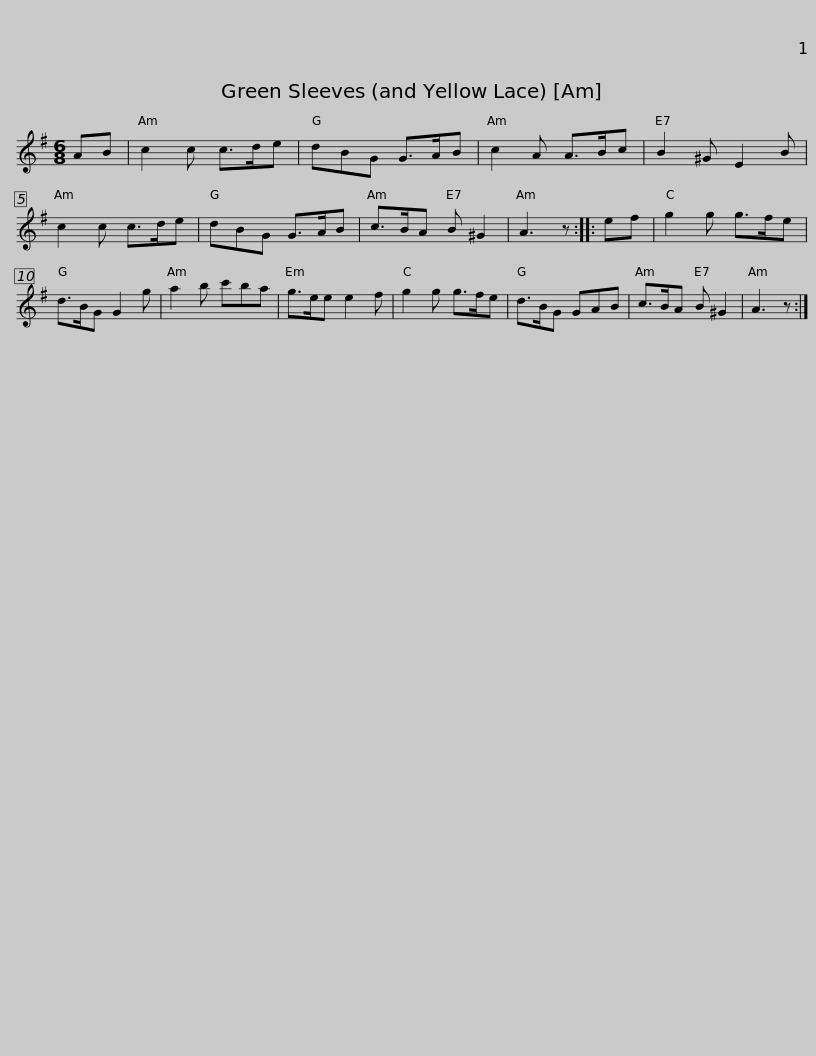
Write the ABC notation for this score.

X:1
L:1/8
M:6/8
I:linebreak $
K:G
V:1 treble
V:1
 AB | c2 c c>de | dBG G>AB | c2 A A>Bc | B2 ^G E2 B | %5
 c2 c c>de | dBG G>AB | c>BA B ^G2 |$ A3 z :: ef | %10
 g2 g g>fe | d>BG G2 g | a2 b c'ba | g>ee e2 f | g2 g g>fe | %15
 d>BG GAB |$ c>BA B ^G2 | A3 z :| %18
